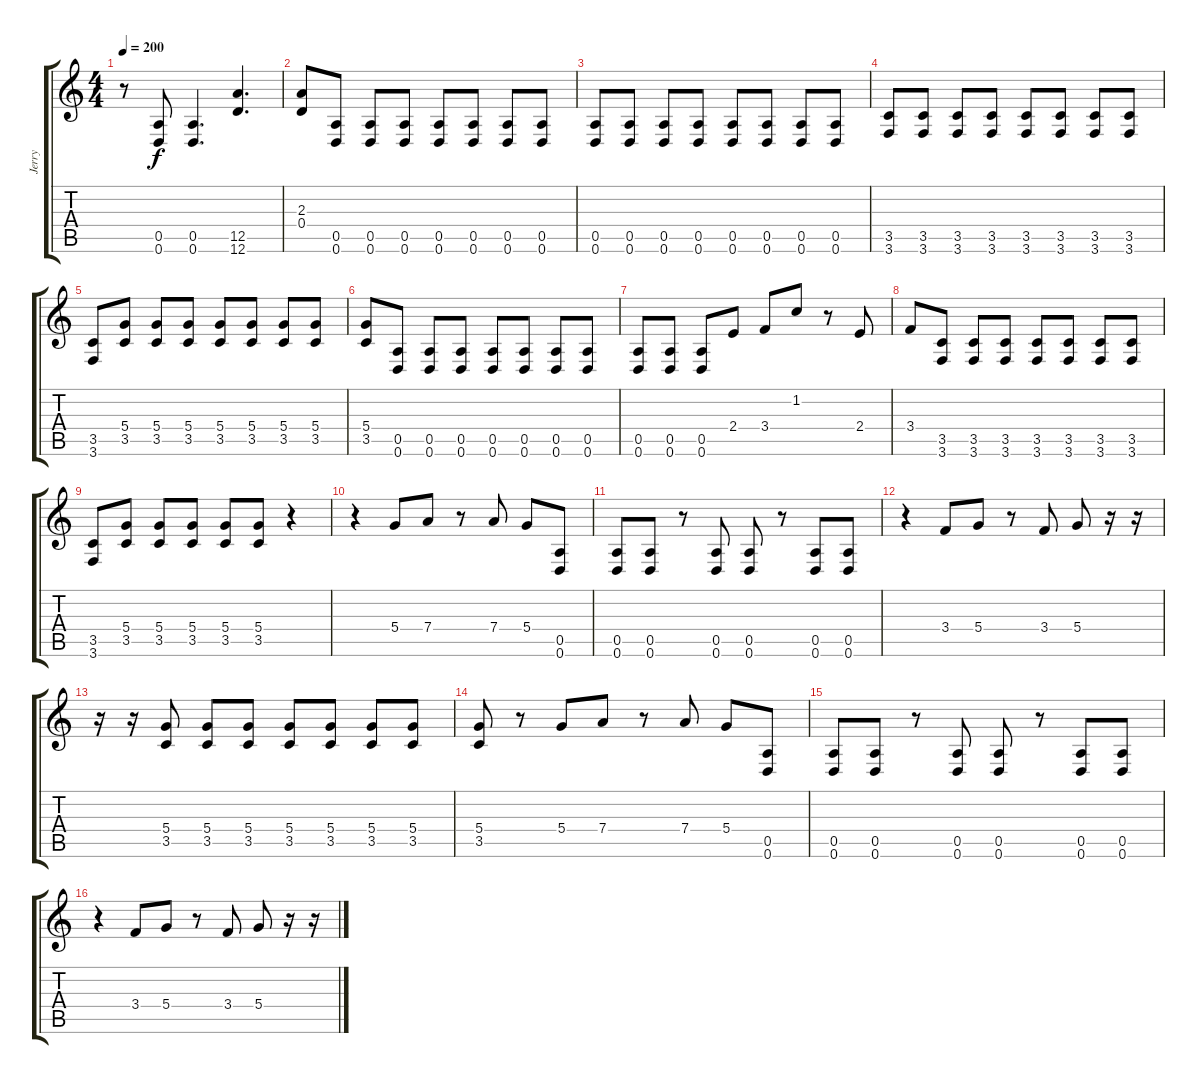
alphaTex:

\track ("Jerry" "Jerry") {instrument overdrivenguitar}
\staff {score tabs}
\tuning (E4 B3 G3 D3 A2 D2) {hide}
\ts (4 4)
\tempo 200
\clef g2
\ks c
r.8{dy f} (0.5 0.6).8 (0.5 0.6).4{d} (12.5 12.6).4{d} |
(2.3{t} 0.4{t}).8 (0.5 0.6).8 (0.5 0.6).8 (0.5 0.6).8 (0.5 0.6).8 (0.5 0.6).8 (0.5 0.6).8 (0.5 0.6).8 |
(0.5 0.6).8 (0.5 0.6).8 (0.5 0.6).8 (0.5 0.6).8 (0.5 0.6).8 (0.5 0.6).8 (0.5 0.6).8 (0.5 0.6).8 |
(3.5 3.6).8 (3.5 3.6).8 (3.5 3.6).8 (3.5 3.6).8 (3.5 3.6).8 (3.5 3.6).8 (3.5 3.6).8 (3.5 3.6).8 |
(3.5 3.6).8 (5.4 3.5).8 (5.4 3.5).8 (5.4 3.5).8 (5.4 3.5).8 (5.4 3.5).8 (5.4 3.5).8 (5.4 3.5).8 |
(5.4 3.5).8 (0.5 0.6).8 (0.5 0.6).8 (0.5 0.6).8 (0.5 0.6).8 (0.5 0.6).8 (0.5 0.6).8 (0.5 0.6).8 |
(0.5 0.6).8 (0.5 0.6).8 (0.5 0.6).8 2.4.8 3.4.8 1.2.8 r.8 2.4.8 |
3.4.8 (3.5 3.6).8 (3.5 3.6).8 (3.5 3.6).8 (3.5 3.6).8 (3.5 3.6).8 (3.5 3.6).8 (3.5 3.6).8 |
(3.5 3.6).8 (5.4 3.5).8 (5.4 3.5).8 (5.4 3.5).8 (5.4 3.5).8 (5.4 3.5).8 r.4 |
r.4 5.4.8 7.4.8 r.8 7.4.8 5.4.8 (0.5 0.6).8 |
(0.5 0.6).8 (0.5 0.6).8 r.8 (0.5 0.6).8 (0.5 0.6).8 r.8 (0.5 0.6).8 (0.5 0.6).8 |
r.4 3.4.8 5.4.8 r.8 3.4.8 5.4.8 r.16 r.16 |
r.16 r.16 (5.4 3.5).8 (5.4 3.5).8 (5.4 3.5).8 (5.4 3.5).8 (5.4 3.5).8 (5.4 3.5).8 (5.4 3.5).8 |
(5.4 3.5).8 r.8 5.4.8 7.4.8 r.8 7.4.8 5.4.8 (0.5 0.6).8 |
(0.5 0.6).8 (0.5 0.6).8 r.8 (0.5 0.6).8 (0.5 0.6).8 r.8 (0.5 0.6).8 (0.5 0.6).8 |
r.4 3.4.8 5.4.8 r.8 3.4.8 5.4.8 r.16 r.16
